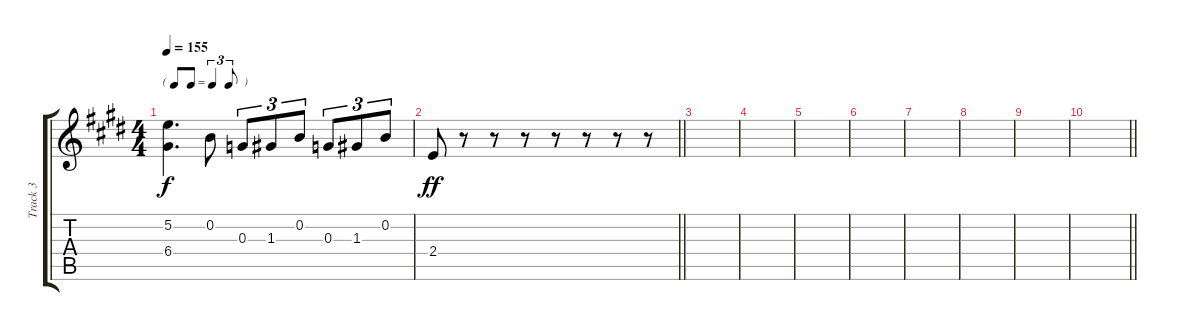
\track ("Track 3" "Track 3") {instrument electricguitarclean}
\staff {score tabs}
\tuning (E4 B3 G3 D3 A2 E2) {hide}
\ts (4 4)
\tf triplet8th
\tempo 155
\clef g2
\ks e
(5.2 6.4).4{d dy f} 0.2.8 0.3.8{tu (3 2)} 1.3.8{tu (3 2)} 0.2.8{tu (3 2)} 0.3.8{tu (3 2)} 1.3.8{tu (3 2)} 0.2.8{tu (3 2)} |
\barLineRight lightlight
2.4.8{dy ff} r.8 r.8 r.8 r.8 r.8 r.8 r.8 |
|
|
|
|
|
|
|
\barLineRight lightlight
